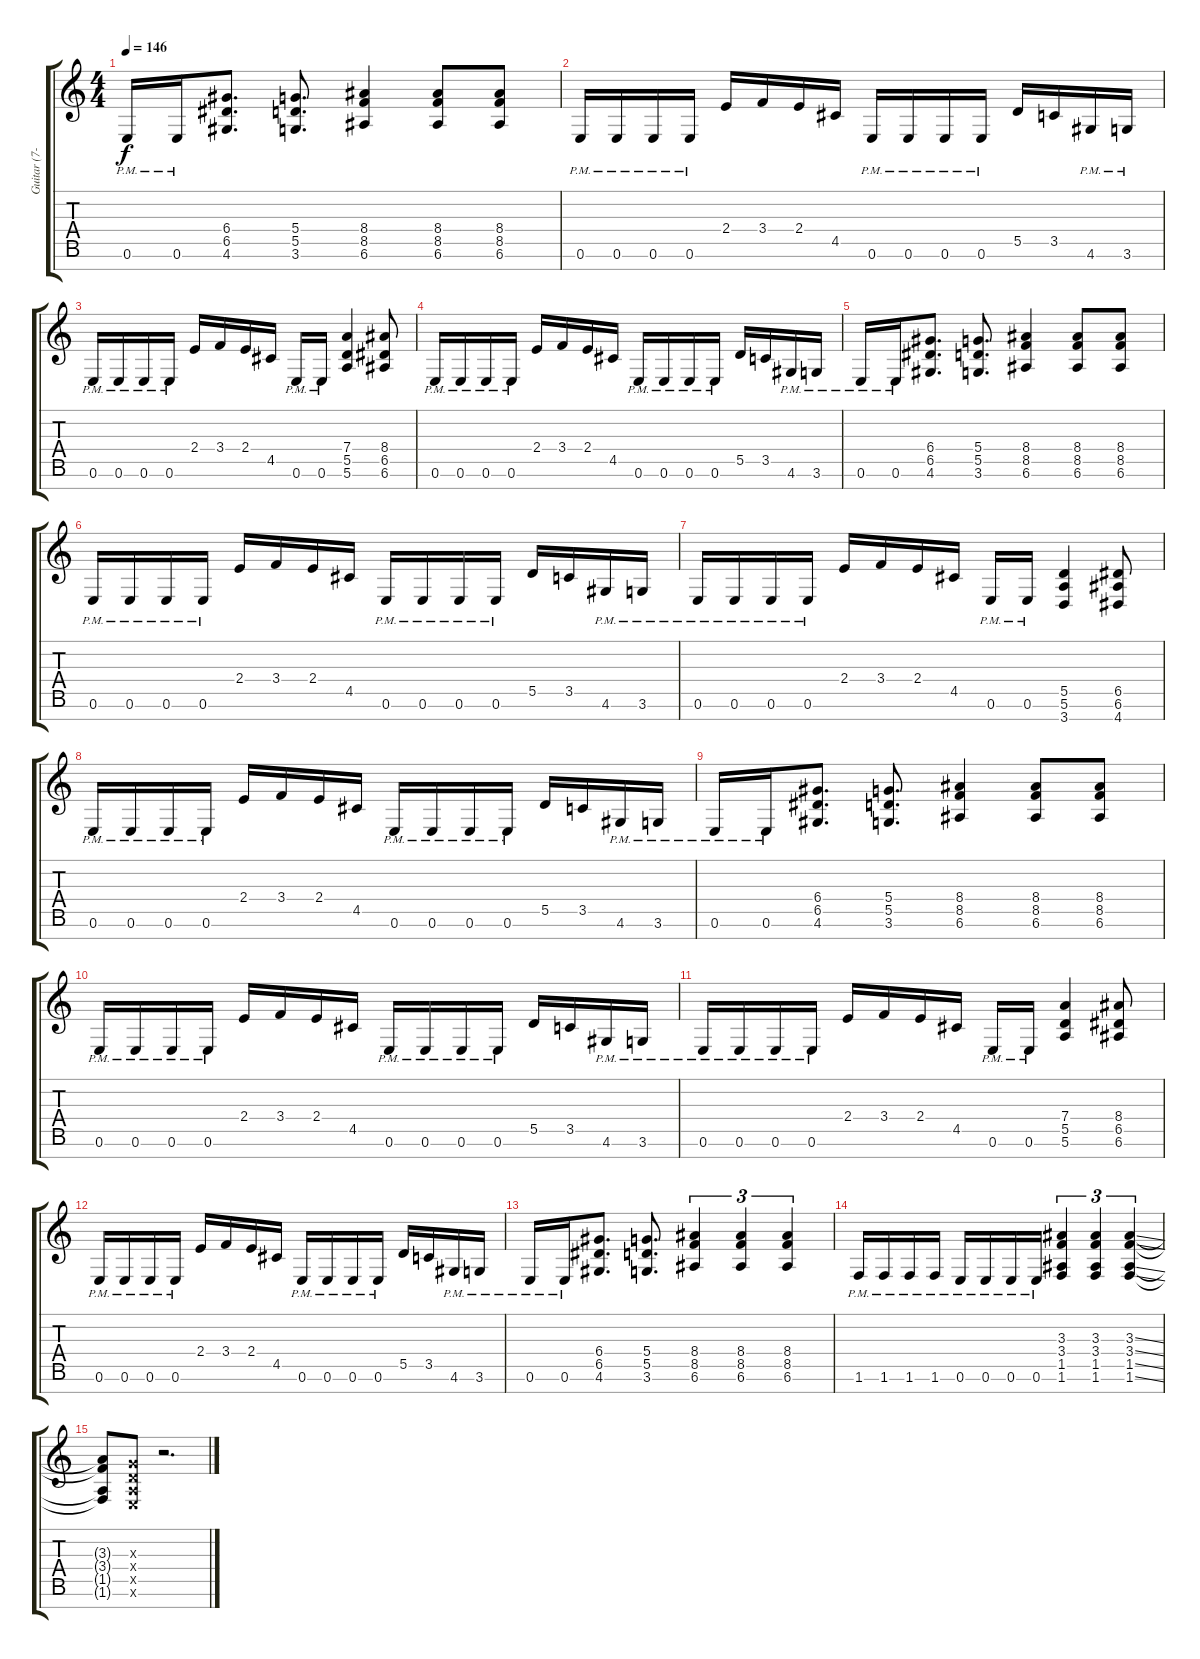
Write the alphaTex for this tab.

\track ("Guitar (7-string)" "Guitar (7-") {instrument distortionguitar}
\staff {score tabs}
\tuning (E4 B3 G3 D3 A2 E2 B1) {hide}
\ts (4 4)
\tempo 146
\clef g2
\ks c
0.6{pm}.16{dy f} 0.6{pm}.16 (6.4 6.5 4.6).8{d} (5.4 5.5 3.6).8{d} (8.4 8.5 6.6).4 (8.4 8.5 6.6).8 (8.4 8.5 6.6).8 |
0.6{pm}.16 0.6{pm}.16 0.6{pm}.16 0.6{pm}.16 2.4.16 3.4.16 2.4.16 4.5.16 0.6{pm}.16 0.6{pm}.16 0.6{pm}.16 0.6{pm}.16 5.5.16 3.5.16 4.6{pm}.16 3.6{pm}.16 |
0.6{pm}.16 0.6{pm}.16 0.6{pm}.16 0.6{pm}.16 2.4.16 3.4.16 2.4.16 4.5.16 0.6{pm}.16 0.6{pm}.16 (7.4 5.5 5.6).4 (8.4 6.5 6.6).8 |
0.6{pm}.16 0.6{pm}.16 0.6{pm}.16 0.6{pm}.16 2.4.16 3.4.16 2.4.16 4.5.16 0.6{pm}.16 0.6{pm}.16 0.6{pm}.16 0.6{pm}.16 5.5.16 3.5.16 4.6{pm}.16 3.6{pm}.16 |
0.6{pm}.16 0.6{pm}.16 (6.4 6.5 4.6).8{d} (5.4 5.5 3.6).8{d} (8.4 8.5 6.6).4 (8.4 8.5 6.6).8 (8.4 8.5 6.6).8 |
0.6{pm}.16 0.6{pm}.16 0.6{pm}.16 0.6{pm}.16 2.4.16 3.4.16 2.4.16 4.5.16 0.6{pm}.16 0.6{pm}.16 0.6{pm}.16 0.6{pm}.16 5.5.16 3.5.16 4.6{pm}.16 3.6{pm}.16 |
0.6{pm}.16 0.6{pm}.16 0.6{pm}.16 0.6{pm}.16 2.4.16 3.4.16 2.4.16 4.5.16 0.6{pm}.16 0.6{pm}.16 (5.5 5.6 3.7).4 (6.5 6.6 4.7).8 |
0.6{pm}.16 0.6{pm}.16 0.6{pm}.16 0.6{pm}.16 2.4.16 3.4.16 2.4.16 4.5.16 0.6{pm}.16 0.6{pm}.16 0.6{pm}.16 0.6{pm}.16 5.5.16 3.5.16 4.6{pm}.16 3.6{pm}.16 |
0.6{pm}.16 0.6{pm}.16 (6.4 6.5 4.6).8{d} (5.4 5.5 3.6).8{d} (8.4 8.5 6.6).4 (8.4 8.5 6.6).8 (8.4 8.5 6.6).8 |
0.6{pm}.16 0.6{pm}.16 0.6{pm}.16 0.6{pm}.16 2.4.16 3.4.16 2.4.16 4.5.16 0.6{pm}.16 0.6{pm}.16 0.6{pm}.16 0.6{pm}.16 5.5.16 3.5.16 4.6{pm}.16 3.6{pm}.16 |
0.6{pm}.16 0.6{pm}.16 0.6{pm}.16 0.6{pm}.16 2.4.16 3.4.16 2.4.16 4.5.16 0.6{pm}.16 0.6{pm}.16 (7.4 5.5 5.6).4 (8.4 6.5 6.6).8 |
0.6{pm}.16 0.6{pm}.16 0.6{pm}.16 0.6{pm}.16 2.4.16 3.4.16 2.4.16 4.5.16 0.6{pm}.16 0.6{pm}.16 0.6{pm}.16 0.6{pm}.16 5.5.16 3.5.16 4.6{pm}.16 3.6{pm}.16 |
0.6{pm}.16 0.6{pm}.16 (6.4 6.5 4.6).8{d} (5.4 5.5 3.6).8{d} (8.4 8.5 6.6).4{tu (3 2)} (8.4 8.5 6.6).4{tu (3 2)} (8.4 8.5 6.6).4{tu (3 2)} |
1.6{pm}.16 1.6{pm}.16 1.6{pm}.16 1.6{pm}.16 0.6{pm}.16 0.6{pm}.16 0.6{pm}.16 0.6{pm}.16 (3.3 3.4 1.5 1.6).4{tu (3 2)} (3.3 3.4 1.5 1.6).4{tu (3 2)} (3.3{ss} 3.4{ss} 1.5{ss} 1.6{ss}).4{tu (3 2)} |
(3.3{t} 3.4{t} 1.5{t} 1.6{t}).8 (0.3{x} 0.4{x} 0.5{x} 0.6{x}).8 r.2{d}
